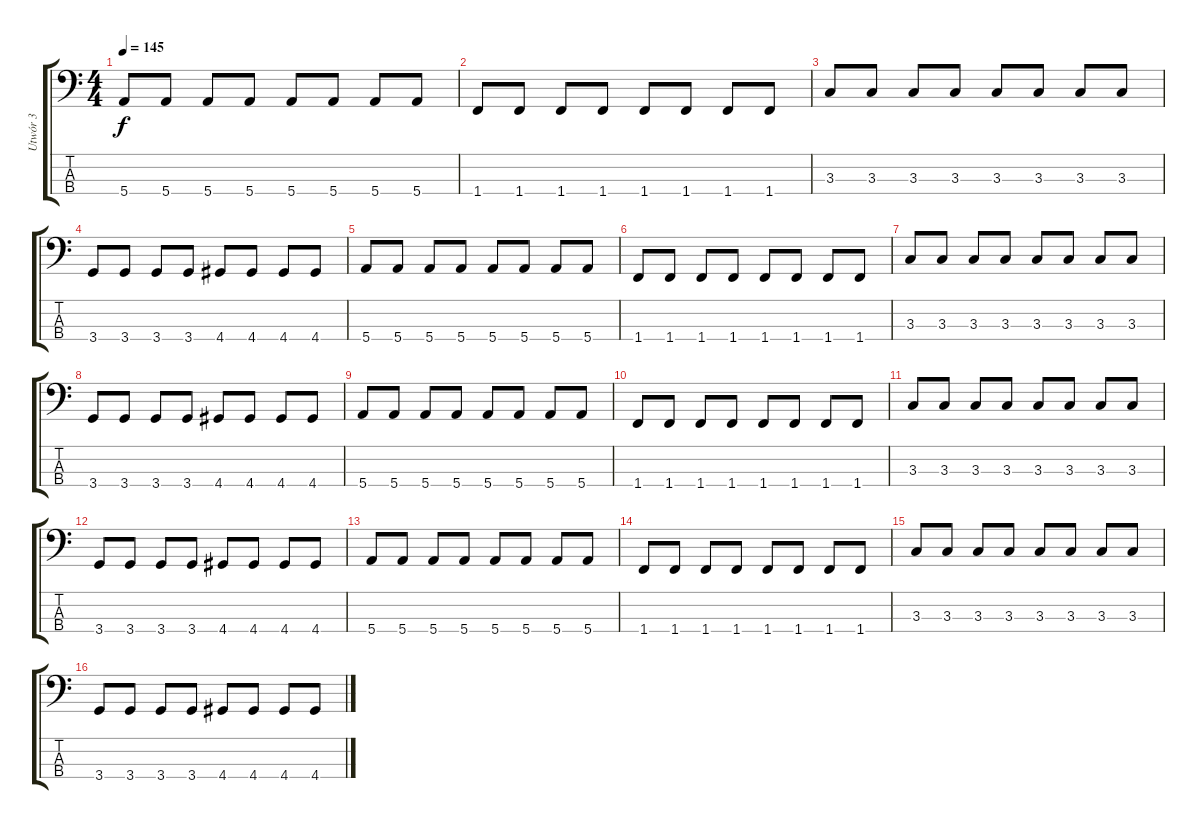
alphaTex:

\track ("Utwór 3" "Utwór 3") {instrument electricbassfinger}
\staff {score tabs}
\tuning (G2 D2 A1 E1) {hide}
\ts (4 4)
\tempo 145
\clef f4
\ks c
5.4.8{dy f} 5.4.8 5.4.8 5.4.8 5.4.8 5.4.8 5.4.8 5.4.8 |
1.4.8 1.4.8 1.4.8 1.4.8 1.4.8 1.4.8 1.4.8 1.4.8 |
3.3.8 3.3.8 3.3.8 3.3.8 3.3.8 3.3.8 3.3.8 3.3.8 |
3.4.8 3.4.8 3.4.8 3.4.8 4.4.8 4.4.8 4.4.8 4.4.8 |
5.4.8 5.4.8 5.4.8 5.4.8 5.4.8 5.4.8 5.4.8 5.4.8 |
1.4.8 1.4.8 1.4.8 1.4.8 1.4.8 1.4.8 1.4.8 1.4.8 |
3.3.8 3.3.8 3.3.8 3.3.8 3.3.8 3.3.8 3.3.8 3.3.8 |
3.4.8 3.4.8 3.4.8 3.4.8 4.4.8 4.4.8 4.4.8 4.4.8 |
5.4.8 5.4.8 5.4.8 5.4.8 5.4.8 5.4.8 5.4.8 5.4.8 |
1.4.8 1.4.8 1.4.8 1.4.8 1.4.8 1.4.8 1.4.8 1.4.8 |
3.3.8 3.3.8 3.3.8 3.3.8 3.3.8 3.3.8 3.3.8 3.3.8 |
3.4.8 3.4.8 3.4.8 3.4.8 4.4.8 4.4.8 4.4.8 4.4.8 |
5.4.8 5.4.8 5.4.8 5.4.8 5.4.8 5.4.8 5.4.8 5.4.8 |
1.4.8 1.4.8 1.4.8 1.4.8 1.4.8 1.4.8 1.4.8 1.4.8 |
3.3.8 3.3.8 3.3.8 3.3.8 3.3.8 3.3.8 3.3.8 3.3.8 |
3.4.8 3.4.8 3.4.8 3.4.8 4.4.8 4.4.8 4.4.8 4.4.8
